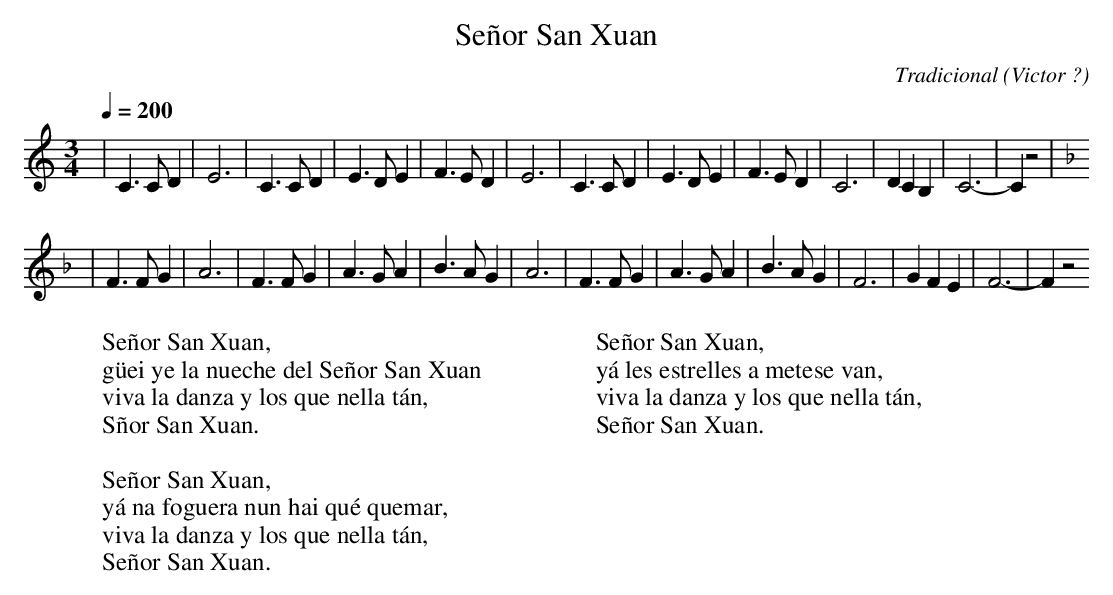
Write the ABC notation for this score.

X:1
T:Señor San Xuan
C:Tradicional (Victor ?)
M:3/4
L:1/4
Q:1/4=200
K:C
|C3/2 C/ D|E3|C3/2 C/ D|E3/2 D/ E|F3/2 E/ D|E3|C3/2 C/ D|E3/2 D/ E|F3/2 E/ D|C3|D C B,|C3-|C z2|
[K:F]
|F3/2 F/ G|A3|F3/2 F/ G|A3/2 G/ A|B3/2 A/ G|A3|F3/2 F/ G|A3/2 G/ A|B3/2 A/ G|F3|GFE|F3-|F z2
W:Señor San Xuan,
W:güei ye la nueche del Señor San Xuan
W:viva la danza y los que nella tán,
W:Sñor San Xuan.
W:
W:Señor San Xuan,
W:yá na foguera nun hai qué quemar,
W:viva la danza y los que nella tán,
W:Señor San Xuan.
W:
W:Señor San Xuan,
W:yá les estrelles a metese van,
W:viva la danza y los que nella tán,
W:Señor San Xuan.
W:
